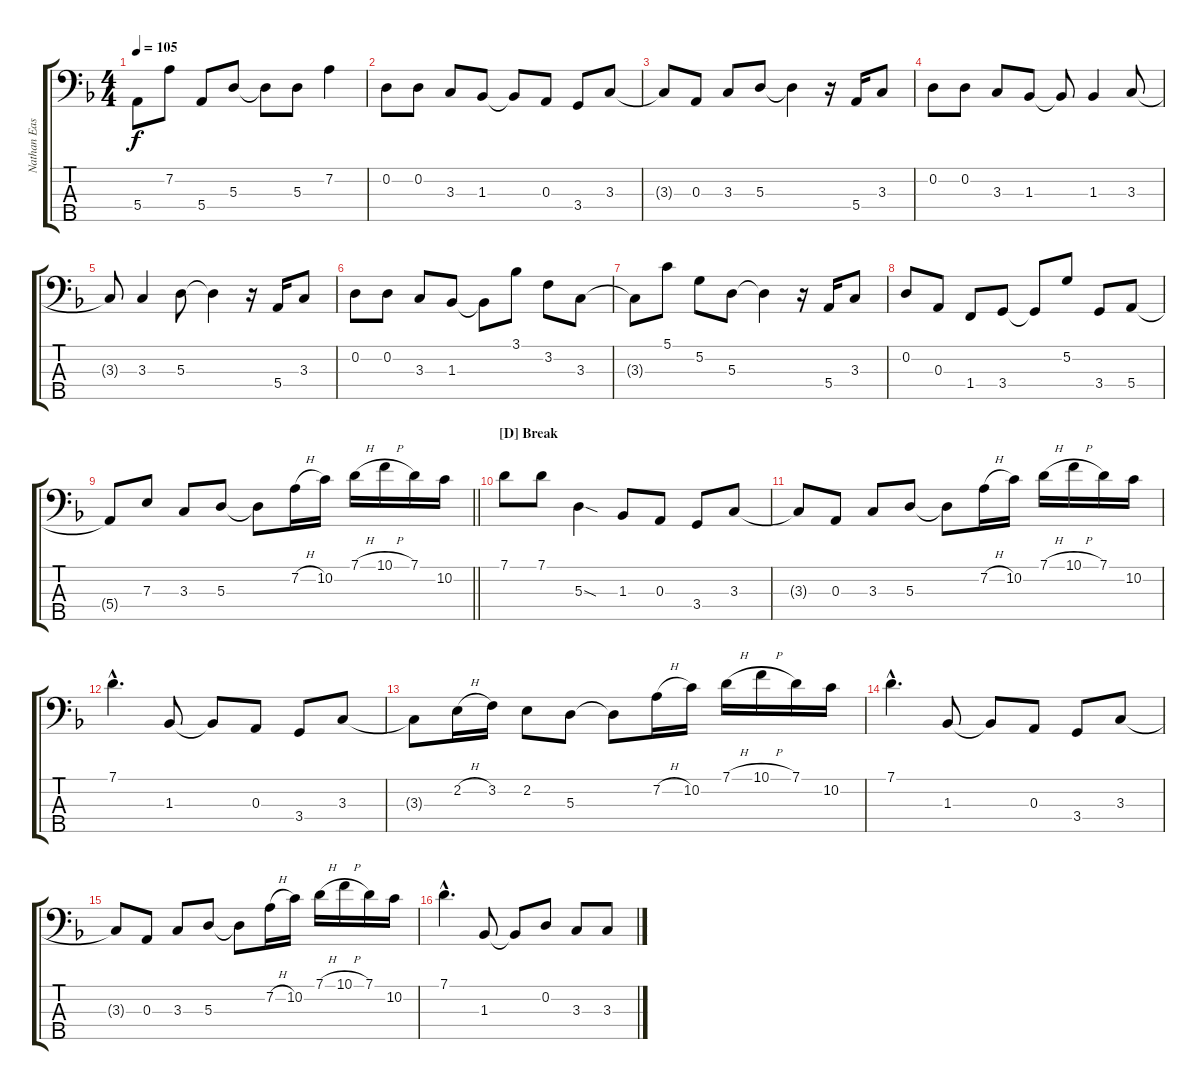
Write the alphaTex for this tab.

\track ("Nathan East Bass" "Nathan Eas") {instrument electricbassfinger}
\staff {score tabs}
\tuning (G2 D2 A1 E1 B0) {hide}
\ts (4 4)
\tempo 105
\clef f4
\ks f
5.4{t}.8{dy f} 7.2.8 5.4.8 5.3.8 5.3{t}.8 5.3.8 7.2.4 |
0.2.8 0.2.8 3.3.8 1.3.8 1.3{t}.8 0.3.8 3.4.8 3.3.8 |
3.3{t}.8 0.3.8 3.3.8 5.3.8 5.3{t}.4 r.16 5.4.16 3.3.8 |
0.2.8 0.2.8 3.3.8 1.3.8 1.3{t}.8 1.3.4 3.3.8 |
3.3{t}.8 3.3.4 5.3.8 5.3{t}.4 r.16 5.4.16 3.3.8 |
0.2.8 0.2.8 3.3.8 1.3.8 1.3{t}.8 3.1.8 3.2.8 3.3.8 |
3.3{t}.8 5.1.8 5.2.8 5.3.8 5.3{t}.4 r.16 5.4.16 3.3.8 |
0.2.8 0.3.8 1.4.8 3.4.8 3.4{t}.8 5.2.8 3.4.8 5.4.8 |
\barLineRight lightlight
5.4{t}.8 7.3.8 3.3.8 5.3.8 5.3{t}.8 7.2{h}.16 10.2.16 7.1{h}.16 10.1{h}.16 7.1.16 10.2.16 |
\section ("" "[D] Break")
7.1.8 7.1.8 5.3{sod}.4 1.3.8 0.3.8 3.4.8 3.3.8 |
3.3{t}.8 0.3.8 3.3.8 5.3.8 5.3{t}.8 7.2{h}.16 10.2.16 7.1{h}.16 10.1{h}.16 7.1.16 10.2.16 |
7.1{hac}.4{d} 1.3.8 1.3{t}.8 0.3.8 3.4.8 3.3.8 |
3.3{t}.8 2.2{h}.16 3.2.16 2.2.8 5.3.8 5.3{t}.8 7.2{h}.16 10.2.16 7.1{h}.16 10.1{h}.16 7.1.16 10.2.16 |
7.1{hac}.4{d} 1.3.8 1.3{t}.8 0.3.8 3.4.8 3.3.8 |
3.3{t}.8 0.3.8 3.3.8 5.3.8 5.3{t}.8 7.2{h}.16 10.2.16 7.1{h}.16 10.1{h}.16 7.1.16 10.2.16 |
7.1{hac}.4{d} 1.3.8 1.3{t}.8 0.2.8 3.3.8 3.3.8
